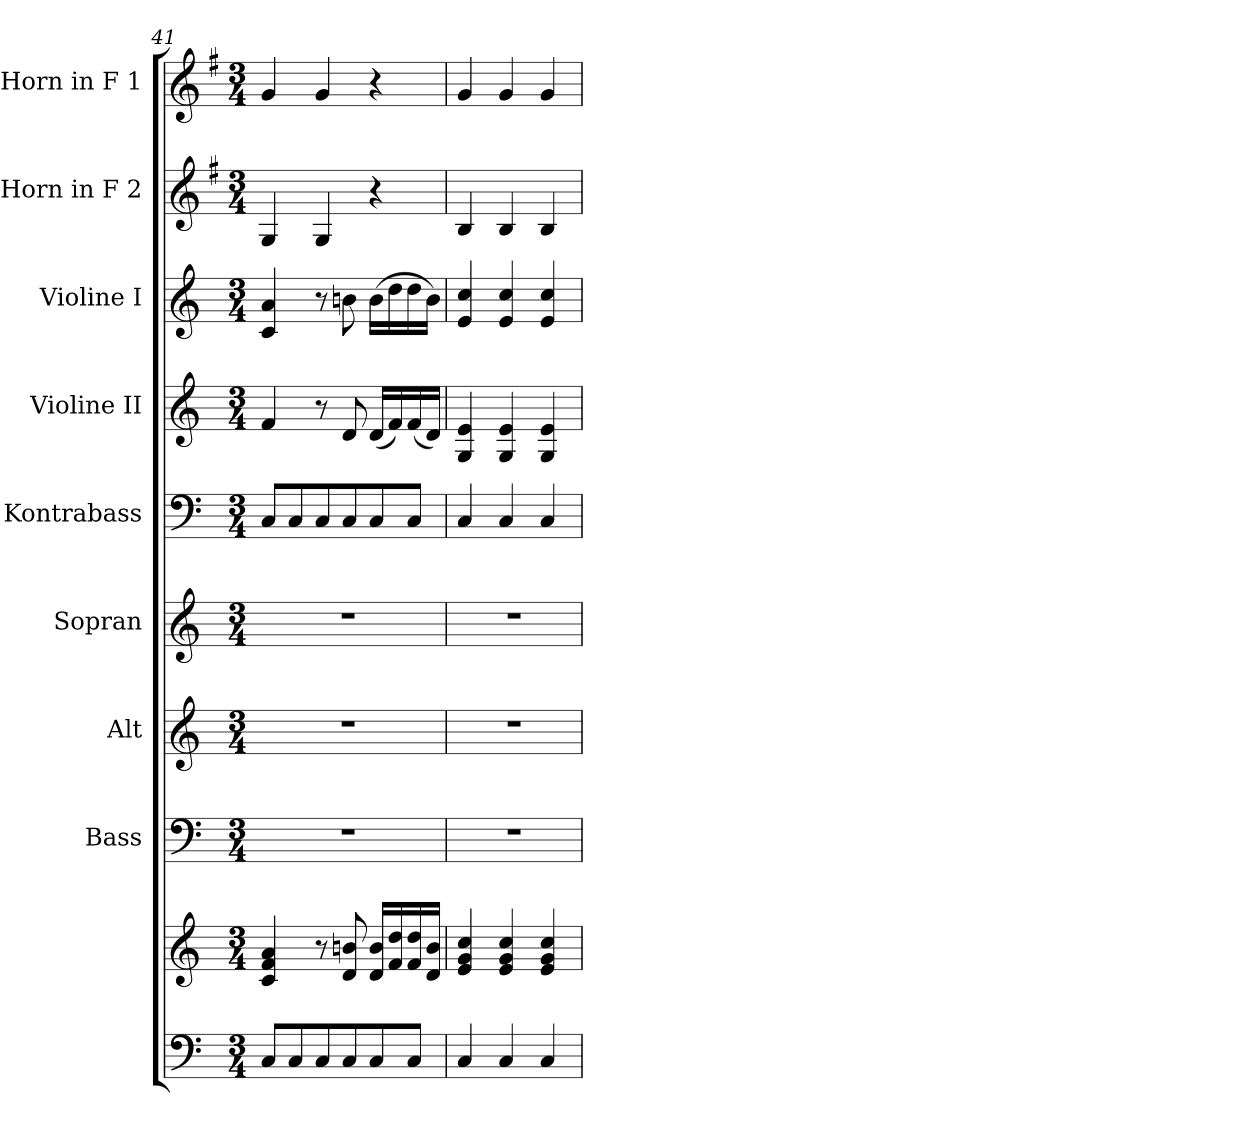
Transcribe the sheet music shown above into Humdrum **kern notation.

**kern	**kern	**kern	**kern	**kern	**kern	**kern	**kern	**kern	**kern
*part9	*part9	*part8	*part7	*part6	*part5	*part4	*part3	*part2	*part1
*staff10	*staff9	*staff8	*staff7	*staff6	*staff5	*staff4	*staff3	*staff2	*staff1
*	*	*I"Bass	*I"Alt	*I"Sopran	*I"Kontrabass	*I"Violine II	*I"Violine I	*I"Horn in F 2	*I"Horn in F 1
*	*	*I'B.	*I'A.	*I'S.	*I'Kb.	*I'Vl. II	*I'Vl. I	*I'Hrn. 2	*I'Hrn. 1
*clefF4	*clefG2	*clefF4	*clefG2	*clefG2	*clefF4	*clefG2	*clefG2	*clefG2	*clefG2
*	*	*	*	*	*ITrd7c12	*	*	*ITrd4c7	*ITrd4c7
*k[]	*k[]	*k[]	*k[]	*k[]	*k[]	*k[]	*k[]	*k[]	*k[]
*C:	*C:	*C:	*C:	*C:	*C:	*C:	*C:	*C:	*C:
*M3/4	*M3/4	*M3/4	*M3/4	*M3/4	*M3/4	*M3/4	*M3/4	*M3/4	*M3/4
=41	=41	=41	=41	=41	=41	=41	=41	=41	=41
8C/L	4c/ 4f/ 4a/	2.r	2.r	2.r	8CC/L	4f/	4c/ 4a/	4C/	4c/
8C/	.	.	.	.	8CC/	.	.	.	.
8C/	8r	.	.	.	8CC/	8r	8r	4C/	4c/
8C/	8d/ 8bn/	.	.	.	8CC/	8d/	8bn\	.	.
8C/	16d/ 16b/LL	.	.	.	8CC/	(<16d/LL	(>16b\LL	4r	4r
.	16f/ 16dd/	.	.	.	.	16f/)	16dd\	.	.
8C/J	16f/ 16dd/	.	.	.	8CC/J	(<16f/	16dd\	.	.
.	16d/ 16b/JJ	.	.	.	.	16d/JJ)	16b\JJ)	.	.
=42	=42	=42	=42	=42	=42	=42	=42	=42	=42
4C/	4e/ 4g/ 4cc/	2.r	2.r	2.r	4CC/	4G/ 4e/	4e/ 4cc/	4E/	4c/
4C/	4e/ 4g/ 4cc/	.	.	.	4CC/	4G/ 4e/	4e/ 4cc/	4E/	4c/
4C/	4e/ 4g/ 4cc/	.	.	.	4CC/	4G/ 4e/	4e/ 4cc/	4E/	4c/
=	=	=	=	=	=	=	=	=	=
*-	*-	*-	*-	*-	*-	*-	*-	*-	*-
